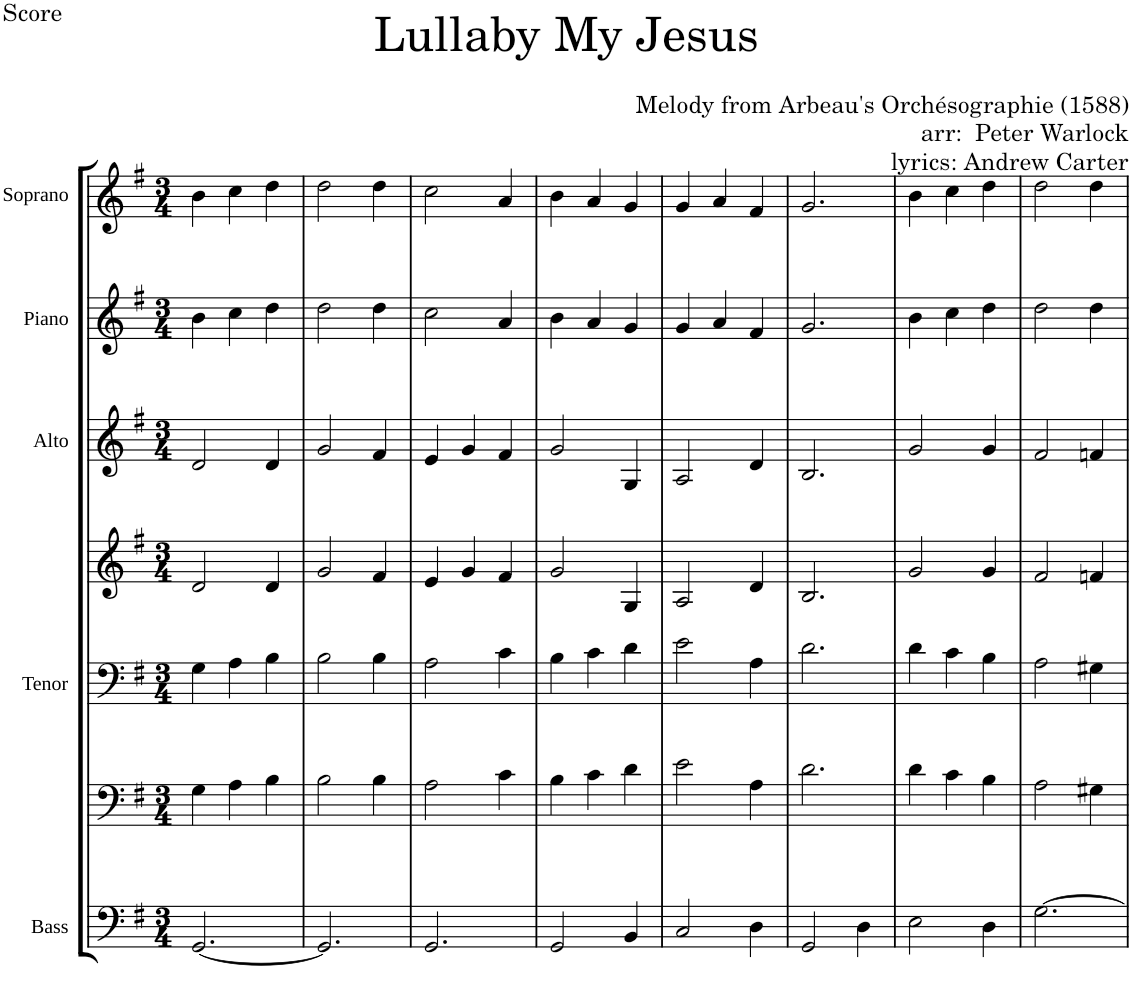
**kern	**kern	**kern	**kern	**kern	**kern	**kern
*part7	*part6	*part5	*part4	*part3	*part2	*part1
*staff7	*staff6	*staff5	*staff4	*staff3	*staff2	*staff1
*I"Bass	*	*I"Tenor	*	*I"Alto	*I"Piano	*I"Soprano
*I'B.	*	*I'T.	*	*I'A.	*	*I'S.
*clefF4	*clefF4	*clefF4	*clefG2	*clefG2	*clefG2	*clefG2
*k[f#]	*k[f#]	*k[f#]	*k[f#]	*k[f#]	*k[f#]	*k[f#]
*G:	*G:	*G:	*G:	*G:	*G:	*G:
*M3/4	*M3/4	*M3/4	*M3/4	*M3/4	*M3/4	*M3/4
=1	=1	=1	=1	=1	=1	=1
[2.GG/	4G\	4G\	2d/	2d/	4b\	4b\
.	4A\	4A\	.	.	4cc\	4cc\
.	4B\	4B\	4d/	4d/	4dd\	4dd\
=2	=2	=2	=2	=2	=2	=2
2.GG/]	2B\	2B\	2g/	2g/	2dd\	2dd\
.	4B\	4B\	4f#/	4f#/	4dd\	4dd\
=3	=3	=3	=3	=3	=3	=3
2.GG/	2A\	2A\	4e/	4e/	2cc\	2cc\
.	.	.	4g/	4g/	.	.
.	4c\	4c\	4f#/	4f#/	4a/	4a/
=4	=4	=4	=4	=4	=4	=4
2GG/	4B\	4B\	2g/	2g/	4b\	4b\
.	4c\	4c\	.	.	4a/	4a/
4BB/	4d\	4d\	4G/	4G/	4g/	4g/
=5	=5	=5	=5	=5	=5	=5
2C/	2e\	2e\	2A/	2A/	4g/	4g/
.	.	.	.	.	4a/	4a/
4D\	4A\	4A\	4d/	4d/	4f#/	4f#/
=6	=6	=6	=6	=6	=6	=6
2GG/	2.d\	2.d\	2.B/	2.B/	2.g/	2.g/
4D\	.	.	.	.	.	.
=7	=7	=7	=7	=7	=7	=7
2E\	4d\	4d\	2g/	2g/	4b\	4b\
.	4c\	4c\	.	.	4cc\	4cc\
4D\	4B\	4B\	4g/	4g/	4dd\	4dd\
=8	=8	=8	=8	=8	=8	=8
[2.G\	2A\	2A\	2f#/	2f#/	2dd\	2dd\
.	4G#X\	4G#X\	4fn/	4fn/	4dd\	4dd\
=	=	=	=	=	=	=
*-	*-	*-	*-	*-	*-	*-
